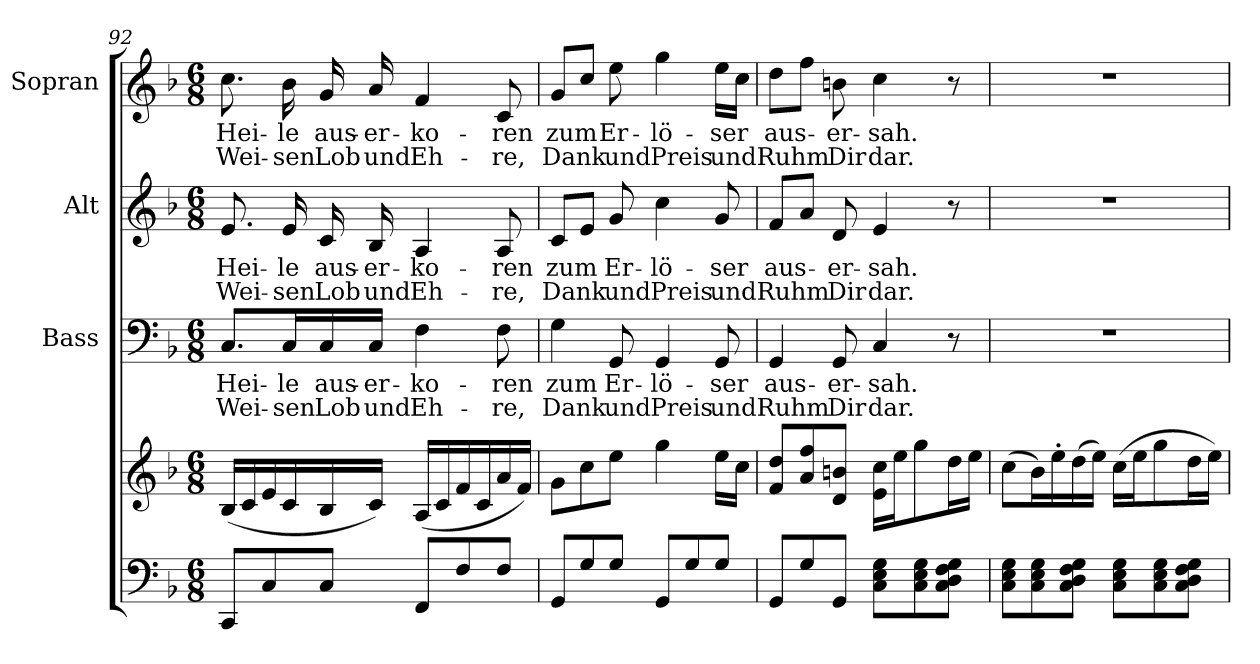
**kern	**kern	**kern	**text	**text	**kern	**text	**text	**kern	**text	**text
*part4	*part4	*part3	*part3	*part3	*part2	*part2	*part2	*part1	*part1	*part1
*staff5	*staff4	*staff3	*staff3	*staff3	*staff2	*staff2	*staff2	*staff1	*staff1	*staff1
*	*	*I"Bass	*	*	*I"Alt	*	*	*I"Sopran	*	*
*clefF4	*clefG2	*clefF4	*	*	*clefG2	*	*	*clefG2	*	*
*k[b-]	*k[b-]	*k[b-]	*	*	*k[b-]	*	*	*k[b-]	*	*
*F:	*F:	*F:	*	*	*F:	*	*	*F:	*	*
*M6/8	*M6/8	*M6/8	*	*	*M6/8	*	*	*M6/8	*	*
=92	=92	=92	=92	=92	=92	=92	=92	=92	=92	=92
!	!	!	!LO:LY:b	!LO:LY:b	!	!LO:LY:b	!LO:LY:b	!	!LO:LY:b	!LO:LY:b
8CC/L	(<16B-/LL	8.C/L	Hei-	Wei-	8.e/	Hei-	Wei-	8.cc\	Hei-	Wei-
.	16c/	.	.	.	.	.	.	.	.	.
8C/	16e/	.	.	.	.	.	.	.	.	.
!	!	!	!LO:LY:b	!LO:LY:b	!	!LO:LY:b	!LO:LY:b	!	!LO:LY:b	!LO:LY:b
.	16c/	16C/L	-le	-sen	16e/	-le	-sen	16b-\	-le	-sen
!	!	!	!LO:LY:b	!LO:LY:b	!	!LO:LY:b	!LO:LY:b	!	!LO:LY:b	!LO:LY:b
8C/J	16B-/	16C/	aus-	Lob	16c/	aus-	Lob	16g/	aus-	Lob
!	!	!	!LO:LY:b	!LO:LY:b	!	!LO:LY:b	!LO:LY:b	!	!LO:LY:b	!LO:LY:b
.	16c/JJ)	16C/JJ	-er-	und	16B-/	-er-	und	16a/	-er-	und
!	!	!	!LO:LY:b	!LO:LY:b	!	!LO:LY:b	!LO:LY:b	!	!LO:LY:b	!LO:LY:b
8FF/L	(<16A/LL	4F\	-ko-	Eh-	4A/	-ko-	Eh-	4f/	-ko-	Eh-
.	16c/	.	.	.	.	.	.	.	.	.
8F/	16f/	.	.	.	.	.	.	.	.	.
.	16c/	.	.	.	.	.	.	.	.	.
!	!	!	!LO:LY:b	!LO:LY:b	!	!LO:LY:b	!LO:LY:b	!	!LO:LY:b	!LO:LY:b
8F/J	16a/	8F\	-ren	-re,	8A/	-ren	-re,	8c/	-ren	-re,
.	16f/JJ)	.	.	.	.	.	.	.	.	.
!!LO:LB:g=z
=93	=93	=93	=93	=93	=93	=93	=93	=93	=93	=93
!	!	!	!LO:LY:b	!LO:LY:b	!	!LO:LY:b	!LO:LY:b	!	!LO:LY:b	!LO:LY:b
8GG/L	8g\L	4G\	zum	Dank	8c/L	zum	Dank	8g/L	zum	Dank
8G/	8cc\	.	.	.	8e/J	.	.	8cc/J	.	.
!	!	!	!LO:LY:b	!LO:LY:b	!	!LO:LY:b	!LO:LY:b	!	!LO:LY:b	!LO:LY:b
8G/J	8ee\J	8GG/	Er-	und	8g/	Er-	und	8ee\	Er-	und
!	!	!	!LO:LY:b	!LO:LY:b	!	!LO:LY:b	!LO:LY:b	!	!LO:LY:b	!LO:LY:b
8GG/L	4gg\	4GG/	-lö-	Preis	4cc\	-lö-	Preis	4gg\	-lö-	Preis
8G/	.	.	.	.	.	.	.	.	.	.
!	!	!	!LO:LY:b	!LO:LY:b	!	!LO:LY:b	!LO:LY:b	!	!LO:LY:b	!LO:LY:b
8G/J	16ee\LL	8GG/	-ser	und	8g/	-ser	und	16ee\LL	-ser	und
.	16cc\JJ	.	.	.	.	.	.	16cc\JJ	.	.
=94	=94	=94	=94	=94	=94	=94	=94	=94	=94	=94
!	!	!	!LO:LY:b	!LO:LY:b	!	!LO:LY:b	!LO:LY:b	!	!LO:LY:b	!LO:LY:b
8GG/L	8f/ 8dd/L	4GG/	aus-	Ruhm	8f/L	aus-	Ruhm	8dd\L	aus-	Ruhm
8G/	8a/ 8ff/	.	.	.	8a/J	.	.	8ff\J	.	.
!	!	!	!LO:LY:b	!LO:LY:b	!	!LO:LY:b	!LO:LY:b	!	!LO:LY:b	!LO:LY:b
8GG/J	8d/ 8bn/J	8GG/	-er-	Dir	8d/	-er-	Dir	8bn\	-er-	Dir
!	!	!	!LO:LY:b	!LO:LY:b	!	!LO:LY:b	!LO:LY:b	!	!LO:LY:b	!LO:LY:b
8C\ 8E\ 8G\L	16e\ 16cc\LL	4C/	-sah.	dar.	4e/	-sah.	dar.	4cc\	-sah.	dar.
.	16ee\J	.	.	.	.	.	.	.	.	.
8C\ 8E\ 8G\	8gg\	.	.	.	.	.	.	.	.	.
8C\ 8D\ 8F\ 8G\J	16dd\L	8r	.	.	8r	.	.	8r	.	.
.	16ee\JJ	.	.	.	.	.	.	.	.	.
=95	=95	=95	=95	=95	=95	=95	=95	=95	=95	=95
8C\ 8E\ 8G\L	(>8cc\L	2.r	.	.	2.r	.	.	2.r	.	.
8C\ 8E\ 8G\	16b-\L)	.	.	.	.	.	.	.	.	.
.	16ee'>\	.	.	.	.	.	.	.	.	.
8C\ 8D\ 8F\ 8G\J	(>16dd\	.	.	.	.	.	.	.	.	.
.	16ee\JJ)	.	.	.	.	.	.	.	.	.
8C\ 8E\ 8G\L	(>16cc\LL	.	.	.	.	.	.	.	.	.
.	16ee\J	.	.	.	.	.	.	.	.	.
8C\ 8E\ 8G\	8gg\	.	.	.	.	.	.	.	.	.
8C\ 8D\ 8F\ 8G\J	16dd\L	.	.	.	.	.	.	.	.	.
.	16ee\JJ)	.	.	.	.	.	.	.	.	.
=	=	=	=	=	=	=	=	=	=	=
*-	*-	*-	*-	*-	*-	*-	*-	*-	*-	*-
